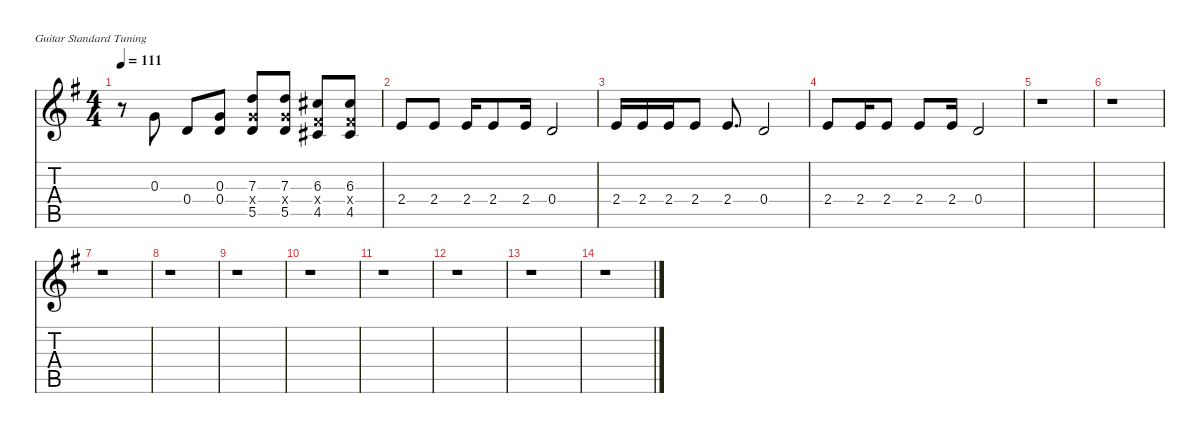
\defaultSystemsLayout 4
\hideDynamics
\bracketExtendMode nobrackets
\singleTrackTrackNamePolicy hidden
\multiTrackTrackNamePolicy hidden
\firstSystemTrackNameMode fullname
\firstSystemTrackNameOrientation horizontal
\otherSystemsTrackNameOrientation horizontal
\track ("Guitar: Jimi Hendrix Overdub (Fuzz Face)" "od.guit.") {defaultSystemsLayout 8 instrument overdrivenguitar}
\staff {score tabs}
\tuning (E4 B3 G3 D3 A2 E2)
\ts (4 4)
\tempo 111
\clef g2
\ks g
r.8{dy mf beam Down} 0.3{acc forcenatural}.8{beam Up} 0.4{acc forcenatural}.8{beam Up} (0.3{acc forcenatural} 0.4{acc forcenatural}).8{beam Up} (7.3{acc forcenatural} 5.4{x acc forcenatural} 5.5{acc forcenatural}).8{beam Up} (7.3{acc forcenatural} 5.4{x acc forcenatural} 5.5{acc forcenatural}).8{beam Up} (6.3{acc #} 4.4{x acc #} 4.5{acc #}).8{beam Up} (6.3{acc #} 4.4{x acc #} 4.5{acc #}).8{beam Up} |
2.4{acc forcenatural}.8{beam Up} 2.4{acc forcenatural}.8{beam Up} 2.4{acc forcenatural}.16{beam Up} 2.4{acc forcenatural}.8{beam Up} 2.4{acc forcenatural}.16{beam Up} 0.4{acc forcenatural}.2{beam Up} |
2.4{acc forcenatural}.16{beam Up} 2.4{acc forcenatural}.16{beam Up} 2.4{acc forcenatural}.16{beam Up} 2.4{acc forcenatural}.8{beam Up} 2.4{acc forcenatural}.8{d beam Up} 0.4{acc forcenatural}.2{beam Up} |
2.4{acc forcenatural}.8{beam Up} 2.4{acc forcenatural}.16{beam Up} 2.4{acc forcenatural}.8{beam Up} 2.4{acc forcenatural}.8{beam Up} 2.4{acc forcenatural}.16{beam Up} 0.4{acc forcenatural}.2{beam Up} |
r.1{beam Down} |
r.1{beam Down} |
r.1{beam Down} |
r.1{beam Down} |
r.1{beam Down} |
r.1{beam Down} |
r.1{beam Down} |
r.1{beam Down} |
r.1{beam Down} |
r.1{beam Down}
